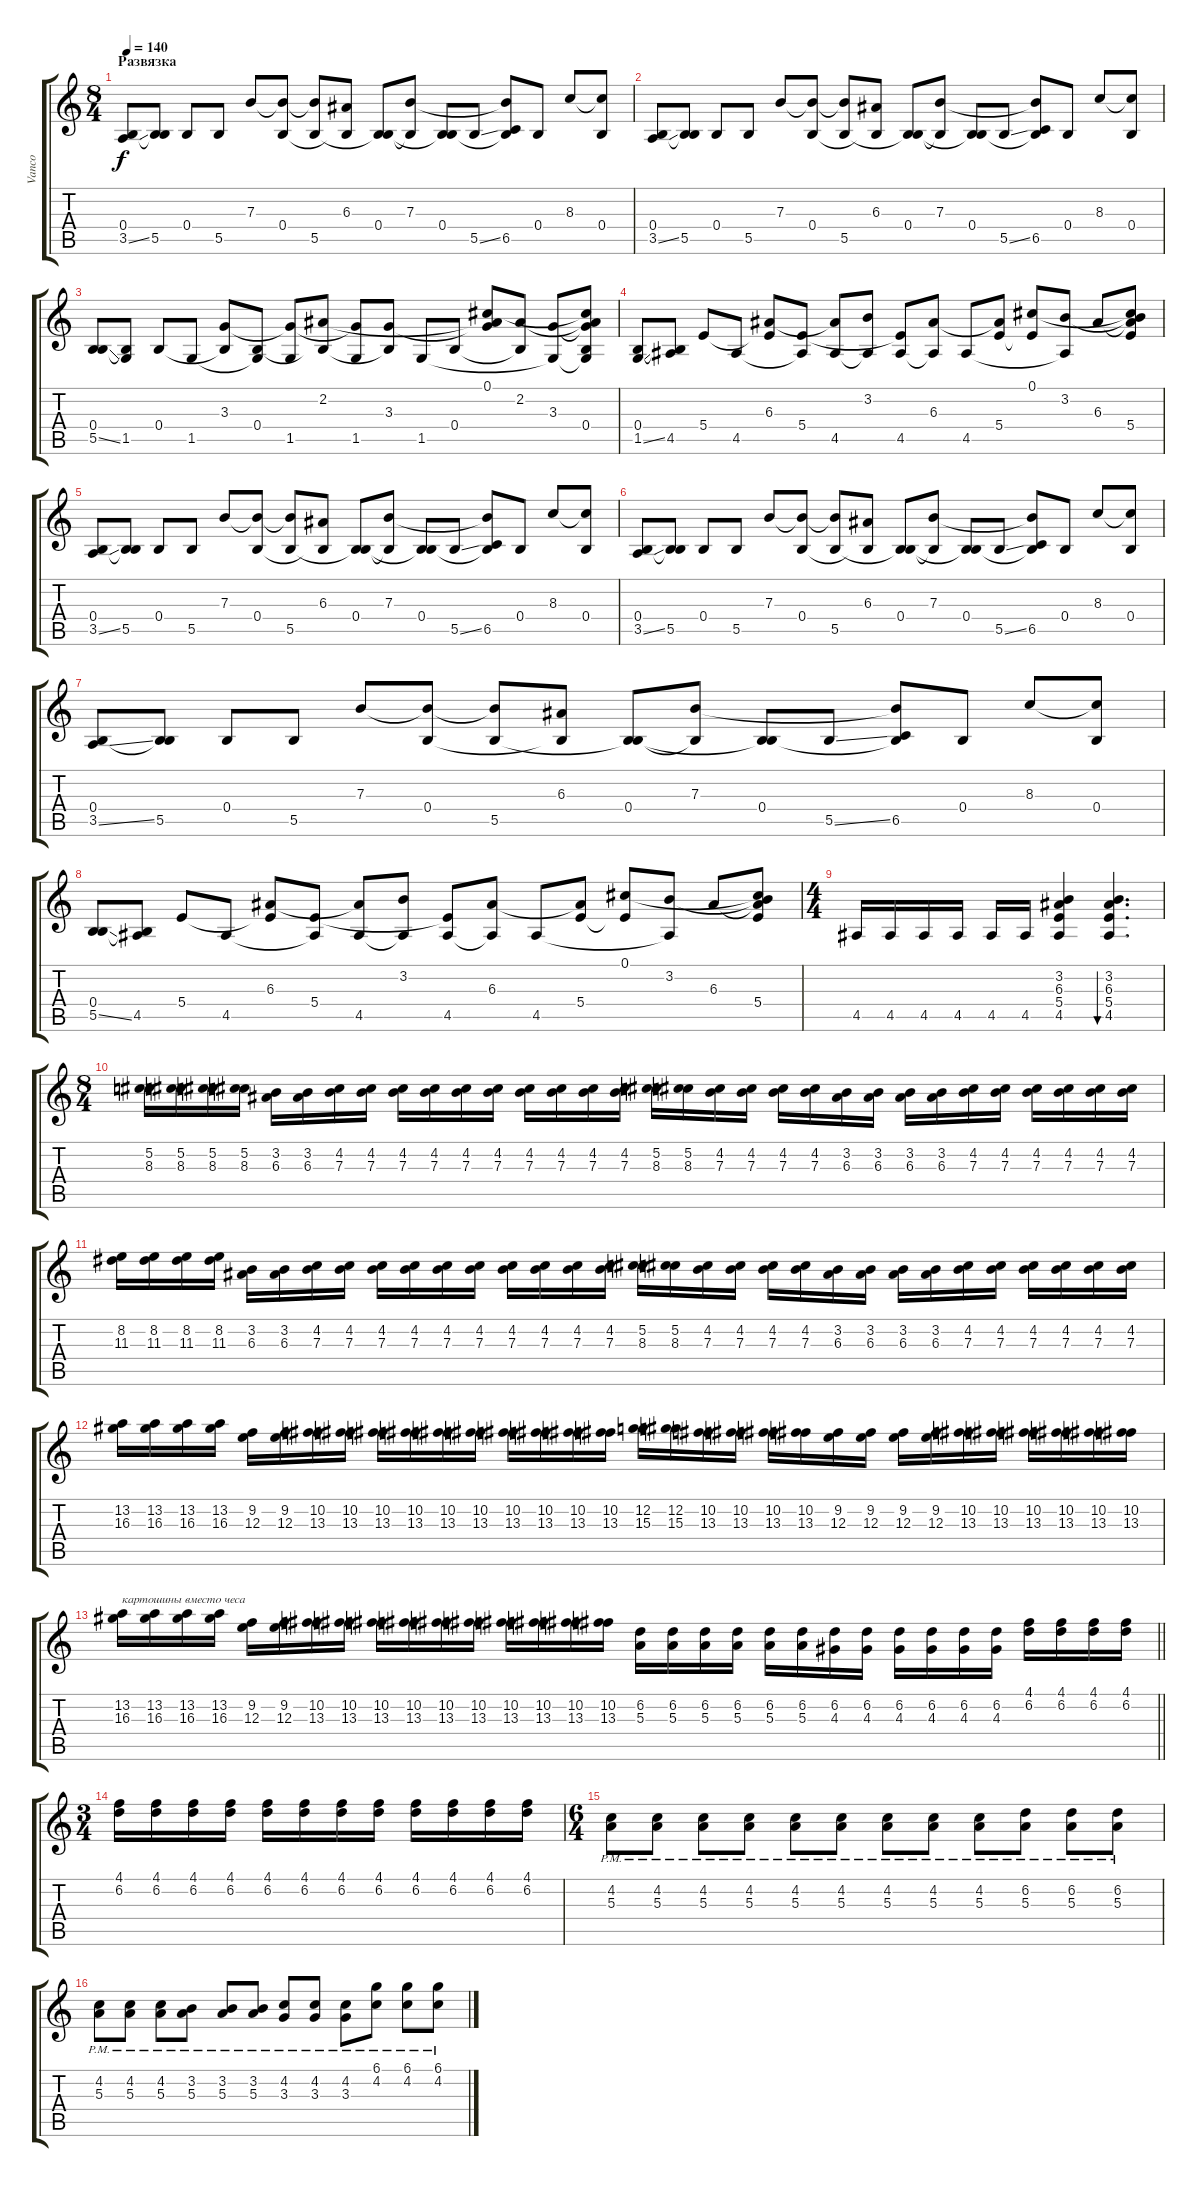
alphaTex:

\track ("Vanco" "Vanco") {instrument distortionguitar}
\staff {score tabs}
\tuning (Db4 Ab3 E3 B2 Gb2 Db2) {hide}
\ts (8 4)
\section ("" "Развязка")
\tempo 140
\clef g2
\ks c
(0.4 3.5{ss}).8{dy f} (0.4{t} 5.5).8 0.4.8 5.5.8 7.3.8 (7.3{t} 0.4).8 (7.3{t} 5.5).8 (6.3 0.4{t}).8 (0.4 5.5{t}).8 (7.3 0.4{t}).8 (0.4 5.5{t}).8 5.5{ss}.8 (7.3{t} 0.4{t} 6.5).8 0.4.8 8.3.8 (8.3{t} 0.4).8 |
(0.4 3.5{ss}).8 (0.4{t} 5.5).8 0.4.8 5.5.8 7.3.8 (7.3{t} 0.4).8 (7.3{t} 5.5).8 (6.3 0.4{t}).8 (0.4 5.5{t}).8 (7.3 0.4{t}).8 (0.4 5.5{t}).8 5.5{ss}.8 (7.3{t} 0.4{t} 6.5).8 0.4.8 8.3.8 (8.3{t} 0.4).8 |
(0.4 5.5{ss}).8 (0.4{t} 1.5).8 0.4.8 1.5.8 (3.3 0.4{t}).8 (0.4 1.5{t}).8 (3.3{t} 1.5).8 (2.2 0.4{t}).8 (3.3{t} 1.5).8 (3.3 0.4{t}).8 1.5.8 0.4.8 (0.1 2.2{t} 3.3{t}).8 (2.2 0.4{t}).8 (3.3 1.5{t}).8 (0.1{t} 2.2{t} 3.3{t} 0.4 1.5{t}).8 |
(0.4 1.5{ss}).8 (0.4{t} 4.5).8 5.4.8 4.5.8 (6.3 5.4{t}).8 (5.4 4.5{t}).8 (6.3{t} 4.5).8 (3.2 4.5{t}).8 (5.4{t} 4.5).8 (6.3 4.5{t}).8 4.5.8 (6.3{t} 5.4).8 (0.1 5.4{t}).8 (3.2 4.5{t}).8 6.3.8 (0.1{t} 3.2{t} 6.3{t} 5.4).8 |
(0.4 3.5{ss}).8 (0.4{t} 5.5).8 0.4.8 5.5.8 7.3.8 (7.3{t} 0.4).8 (7.3{t} 5.5).8 (6.3 0.4{t}).8 (0.4 5.5{t}).8 (7.3 0.4{t}).8 (0.4 5.5{t}).8 5.5{ss}.8 (7.3{t} 0.4{t} 6.5).8 0.4.8 8.3.8 (8.3{t} 0.4).8 |
(0.4 3.5{ss}).8 (0.4{t} 5.5).8 0.4.8 5.5.8 7.3.8 (7.3{t} 0.4).8 (7.3{t} 5.5).8 (6.3 0.4{t}).8 (0.4 5.5{t}).8 (7.3 0.4{t}).8 (0.4 5.5{t}).8 5.5{ss}.8 (7.3{t} 0.4{t} 6.5).8 0.4.8 8.3.8 (8.3{t} 0.4).8 |
(0.4 3.5{ss}).8 (0.4{t} 5.5).8 0.4.8 5.5.8 7.3.8 (7.3{t} 0.4).8 (7.3{t} 5.5).8 (6.3 0.4{t}).8 (0.4 5.5{t}).8 (7.3 0.4{t}).8 (0.4 5.5{t}).8 5.5{ss}.8 (7.3{t} 0.4{t} 6.5).8 0.4.8 8.3.8 (8.3{t} 0.4).8 |
(0.4 5.5{ss}).8 (0.4{t} 4.5).8 5.4.8 4.5.8 (6.3 5.4{t}).8 (5.4 4.5{t}).8 (6.3{t} 4.5).8 (3.2 4.5{t}).8 (5.4{t} 4.5).8 (6.3 4.5{t}).8 4.5.8 (6.3{t} 5.4).8 (0.1 5.4{t}).8 (3.2 4.5{t}).8 6.3.8 (0.1{t} 3.2{t} 6.3{t} 5.4).8 |
\ts (4 4)
4.5.16 4.5.16 4.5.16 4.5.16 4.5.16 4.5.16 (3.2 6.3 5.4 4.5).4 (3.2 6.3 5.4 4.5).4{d bu 480} |
\ts (8 4)
(5.2 8.3).16 (5.2 8.3).16 (5.2 8.3).16 (5.2 8.3).16 (3.2 6.3).16 (3.2 6.3).16 (4.2 7.3).16 (4.2 7.3).16 (4.2 7.3).16 (4.2 7.3).16 (4.2 7.3).16 (4.2 7.3).16 (4.2 7.3).16 (4.2 7.3).16 (4.2 7.3).16 (4.2 7.3).16 (5.2 8.3).16 (5.2 8.3).16 (4.2 7.3).16 (4.2 7.3).16 (4.2 7.3).16 (4.2 7.3).16 (3.2 6.3).16 (3.2 6.3).16 (3.2 6.3).16 (3.2 6.3).16 (4.2 7.3).16 (4.2 7.3).16 (4.2 7.3).16 (4.2 7.3).16 (4.2 7.3).16 (4.2 7.3).16 |
(8.2 11.3).16 (8.2 11.3).16 (8.2 11.3).16 (8.2 11.3).16 (3.2 6.3).16 (3.2 6.3).16 (4.2 7.3).16 (4.2 7.3).16 (4.2 7.3).16 (4.2 7.3).16 (4.2 7.3).16 (4.2 7.3).16 (4.2 7.3).16 (4.2 7.3).16 (4.2 7.3).16 (4.2 7.3).16 (5.2 8.3).16 (5.2 8.3).16 (4.2 7.3).16 (4.2 7.3).16 (4.2 7.3).16 (4.2 7.3).16 (3.2 6.3).16 (3.2 6.3).16 (3.2 6.3).16 (3.2 6.3).16 (4.2 7.3).16 (4.2 7.3).16 (4.2 7.3).16 (4.2 7.3).16 (4.2 7.3).16 (4.2 7.3).16 |
(13.2 16.3).16 (13.2 16.3).16 (13.2 16.3).16 (13.2 16.3).16 (9.2 12.3).16 (9.2 12.3).16 (10.2 13.3).16 (10.2 13.3).16 (10.2 13.3).16 (10.2 13.3).16 (10.2 13.3).16 (10.2 13.3).16 (10.2 13.3).16 (10.2 13.3).16 (10.2 13.3).16 (10.2 13.3).16 (12.2 15.3).16 (12.2 15.3).16 (10.2 13.3).16 (10.2 13.3).16 (10.2 13.3).16 (10.2 13.3).16 (9.2 12.3).16 (9.2 12.3).16 (9.2 12.3).16 (9.2 12.3).16 (10.2 13.3).16 (10.2 13.3).16 (10.2 13.3).16 (10.2 13.3).16 (10.2 13.3).16 (10.2 13.3).16 |
\barLineRight lightlight
(13.2 16.3).16{txt "картошины вместо чеса"} (13.2 16.3).16 (13.2 16.3).16 (13.2 16.3).16 (9.2 12.3).16 (9.2 12.3).16 (10.2 13.3).16 (10.2 13.3).16 (10.2 13.3).16 (10.2 13.3).16 (10.2 13.3).16 (10.2 13.3).16 (10.2 13.3).16 (10.2 13.3).16 (10.2 13.3).16 (10.2 13.3).16 (6.2 5.3).16 (6.2 5.3).16 (6.2 5.3).16 (6.2 5.3).16 (6.2 5.3).16 (6.2 5.3).16 (6.2 4.3).16 (6.2 4.3).16 (6.2 4.3).16 (6.2 4.3).16 (6.2 4.3).16 (6.2 4.3).16 (4.1 6.2).16 (4.1 6.2).16 (4.1 6.2).16 (4.1 6.2).16 |
\ts (3 4)
(4.1 6.2).16 (4.1 6.2).16 (4.1 6.2).16 (4.1 6.2).16 (4.1 6.2).16 (4.1 6.2).16 (4.1 6.2).16 (4.1 6.2).16 (4.1 6.2).16 (4.1 6.2).16 (4.1 6.2).16 (4.1 6.2).16 |
\ts (6 4)
(4.2{pm} 5.3{pm}).8 (4.2{pm} 5.3{pm}).8 (4.2{pm} 5.3{pm}).8 (4.2{pm} 5.3{pm}).8 (4.2{pm} 5.3{pm}).8 (4.2{pm} 5.3{pm}).8 (4.2{pm} 5.3{pm}).8 (4.2{pm} 5.3{pm}).8 (4.2{pm} 5.3{pm}).8 (6.2{pm} 5.3{pm}).8 (6.2{pm} 5.3{pm}).8 (6.2{pm} 5.3{pm}).8 |
(4.2{pm} 5.3{pm}).8 (4.2{pm} 5.3{pm}).8 (4.2{pm} 5.3{pm}).8 (3.2{pm} 5.3{pm}).8 (3.2{pm} 5.3{pm}).8 (3.2{pm} 5.3{pm}).8 (4.2{pm} 3.3{pm}).8 (4.2{pm} 3.3{pm}).8 (4.2{pm} 3.3{pm}).8 (6.1{pm} 4.2{pm}).8 (6.1{pm} 4.2{pm}).8 (6.1{pm} 4.2{pm}).8
